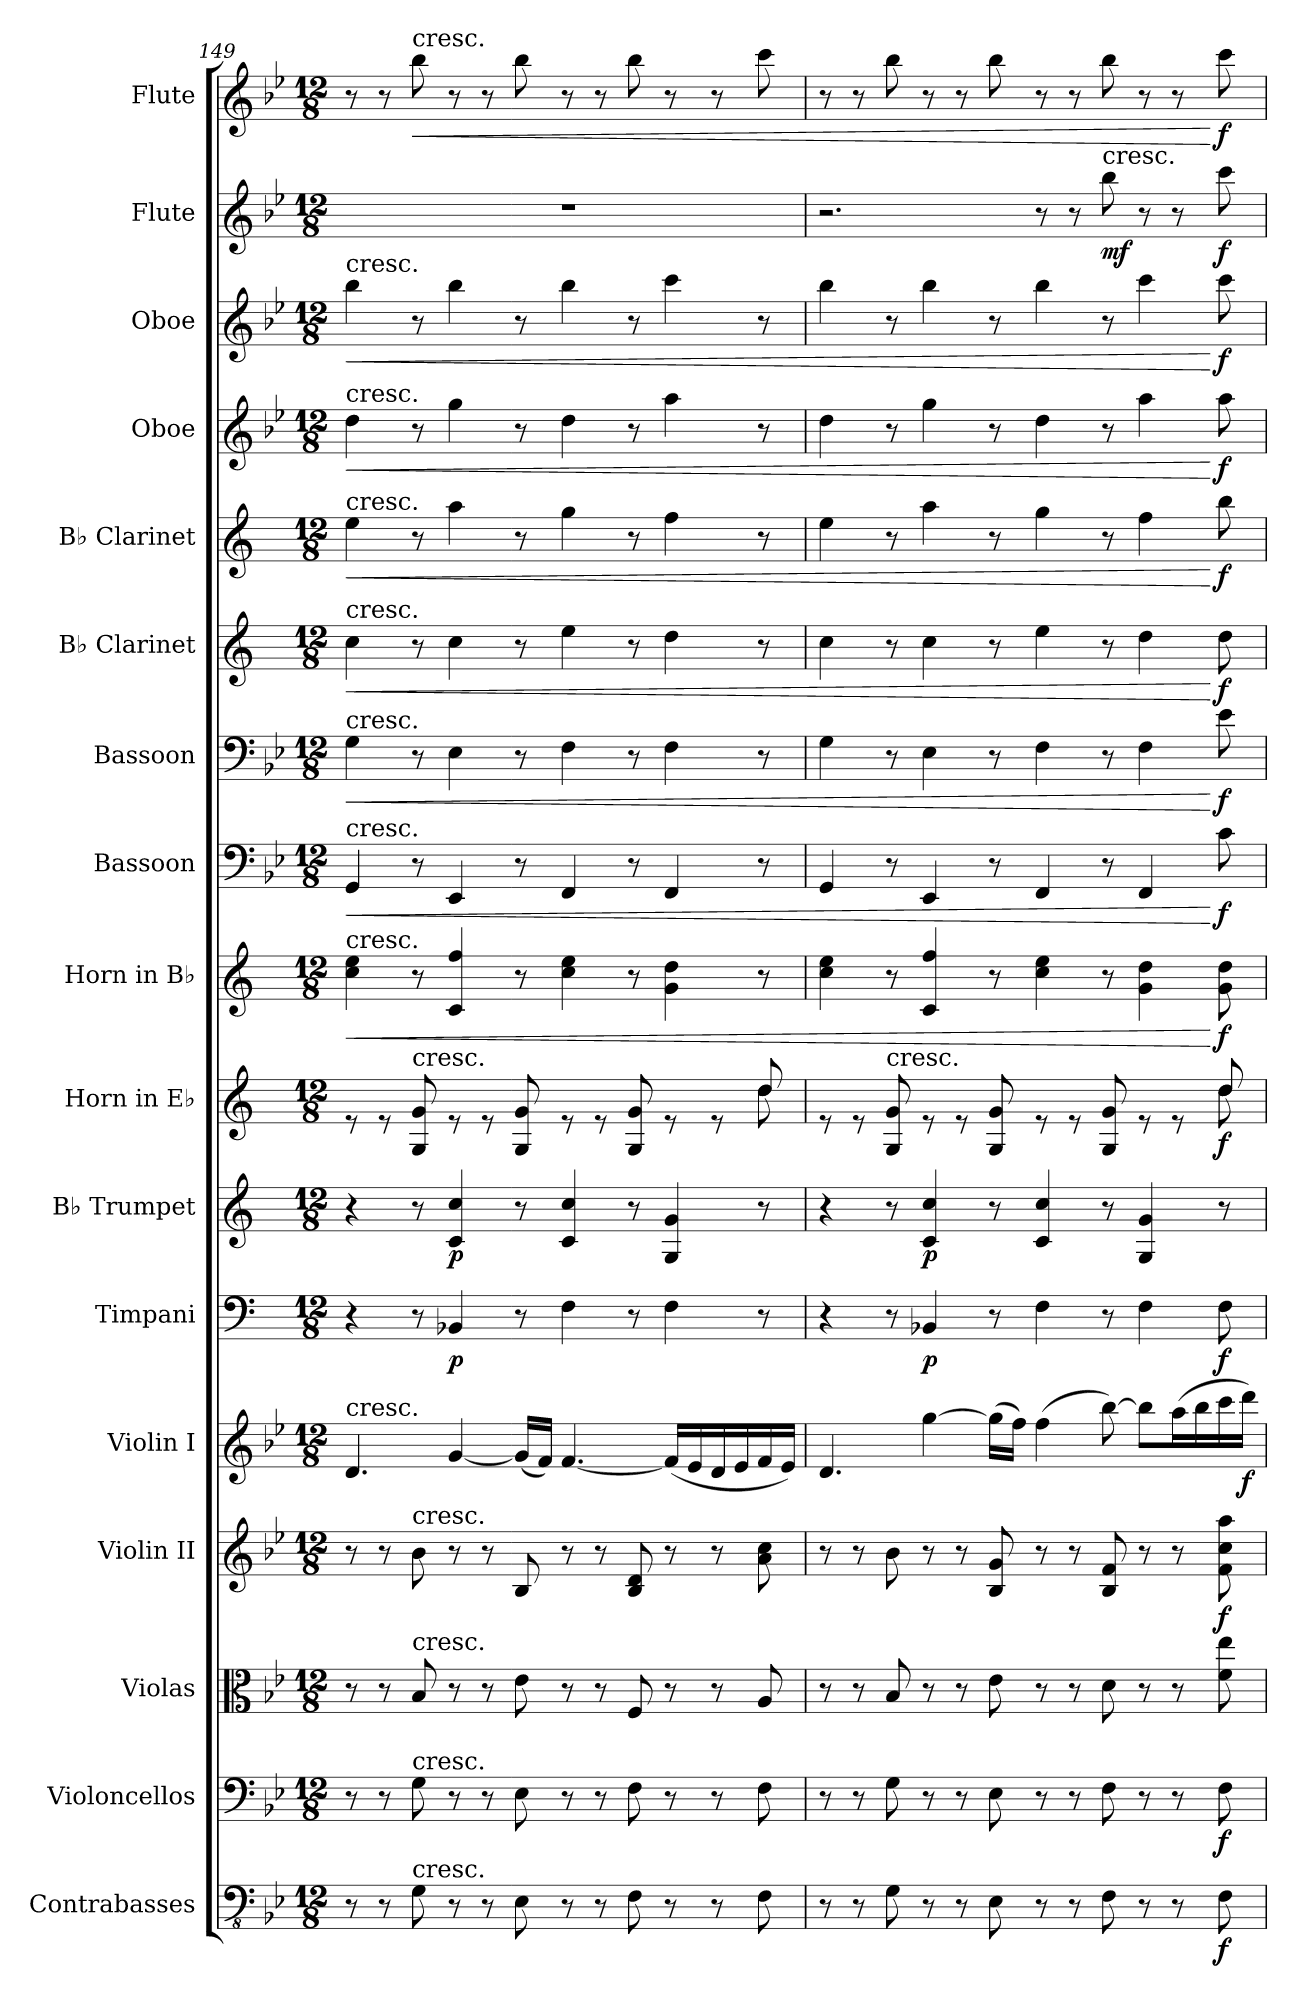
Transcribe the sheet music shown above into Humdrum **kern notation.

**kern	**dynam	**kern	**dynam	**kern	**kern	**dynam	**kern	**dynam	**kern	**dynam	**kern	**dynam	**kern	**dynam	**kern	**dynam	**kern	**dynam	**kern	**dynam	**kern	**dynam	**kern	**dynam	**kern	**dynam	**kern	**dynam	**kern	**dynam	**kern	**dynam
*part17	*part17	*part16	*part16	*part15	*part14	*part14	*part13	*part13	*part12	*part12	*part11	*part11	*part10	*part10	*part9	*part9	*part8	*part8	*part7	*part7	*part6	*part6	*part5	*part5	*part4	*part4	*part3	*part3	*part2	*part2	*part1	*part1
*staff17	*staff17	*staff16	*staff16	*staff15	*staff14	*staff14	*staff13	*staff13	*staff12	*staff12	*staff11	*staff11	*staff10	*staff10	*staff9	*staff9	*staff8	*staff8	*staff7	*staff7	*staff6	*staff6	*staff5	*staff5	*staff4	*staff4	*staff3	*staff3	*staff2	*staff2	*staff1	*staff1
*I"Contrabasses	*	*I"Violoncellos	*	*I"Violas	*I"Violin II	*	*I"Violin I	*	*I"Timpani	*	*I"B♭ Trumpet	*	*I"Horn in E♭	*	*I"Horn in B♭	*	*I"Bassoon	*	*I"Bassoon	*	*I"B♭ Clarinet	*	*I"B♭ Clarinet	*	*I"Oboe	*	*I"Oboe	*	*I"Flute	*	*I"Flute	*
*I'Cbs.	*	*I'Vcs.	*	*I'Vlas.	*I'Vln II.	*	*I'Vln I.	*	*I'Timp.	*	*I'B♭ Tpt.	*	*	*	*	*	*I'Bsn.	*	*I'Bsn.	*	*I'B♭ Cl.	*	*I'B♭ Cl.	*	*I'Ob.	*	*I'Ob.	*	*I'Fl.	*	*I'Fl.	*
*clefFv4	*	*clefF4	*	*clefC3	*clefG2	*	*clefG2	*	*clefF4	*	*clefG2	*	*clefG2	*	*clefG2	*	*clefF4	*	*clefF4	*	*clefG2	*	*clefG2	*	*clefG2	*	*clefG2	*	*clefG2	*	*clefG2	*
*	*	*	*	*	*	*	*	*	*	*	*ITrd1c2	*	*ITrd5c9	*	*ITrd1c2	*	*	*	*	*	*ITrd1c2	*	*ITrd1c2	*	*	*	*	*	*	*	*	*
*k[b-e-]	*	*k[b-e-]	*	*k[b-e-]	*k[b-e-]	*	*k[b-e-]	*	*k[]	*	*k[b-e-]	*	*k[b-e-a-]	*	*k[b-e-]	*	*k[b-e-]	*	*k[b-e-]	*	*k[b-e-]	*	*k[b-e-]	*	*k[b-e-]	*	*k[b-e-]	*	*k[b-e-]	*	*k[b-e-]	*
*M12/8	*	*M12/8	*	*M12/8	*M12/8	*	*M12/8	*	*M12/8	*	*M12/8	*	*M12/8	*	*M12/8	*	*M12/8	*	*M12/8	*	*M12/8	*	*M12/8	*	*M12/8	*	*M12/8	*	*M12/8	*	*M12/8	*
=149	=149	=149	=149	=149	=149	=149	=149	=149	=149	=149	=149	=149	=149	=149	=149	=149	=149	=149	=149	=149	=149	=149	=149	=149	=149	=149	=149	=149	=149	=149	=149	=149
*	*	*	*	*	*	*	*	*	*	*	*	*	*^	*	*	*	*	*	*	*	*	*	*	*	*	*	*	*	*	*	*	*
!	!	!	!	!	!	!	!	!	!	!	!	!	!	!	!	!	!	!	!	!	!	!	!	!	!	!	!	!LO:TX:a:t=cresc.	!	!	!	!	!
!	!	!	!	!	!	!	!	!	!	!	!	!	!	!	!	!	!	!	!	!	!	!	!	!	!	!LO:TX:a:t=cresc.	!	!	!	!	!	!	!
!	!	!	!	!	!	!	!	!	!	!	!	!	!	!	!	!	!	!	!	!	!	!	!	!LO:TX:a:t=cresc.	!	!	!	!	!	!	!	!	!
!	!	!	!	!	!	!	!	!	!	!	!	!	!	!	!	!	!	!	!	!	!	!LO:TX:a:t=cresc.	!	!	!	!	!	!	!	!	!	!	!
!	!	!	!	!	!	!	!	!	!	!	!	!	!	!	!	!	!	!	!	!LO:TX:a:t=cresc.	!	!	!	!	!	!	!	!	!	!	!	!	!
!	!	!	!	!	!	!	!	!	!	!	!	!	!	!	!	!	!	!LO:TX:a:t=cresc.	!	!	!	!	!	!	!	!	!	!	!	!	!	!	!
!	!	!	!	!	!	!	!	!	!	!	!	!	!	!	!	!LO:TX:a:t=cresc.	!	!	!	!	!	!	!	!	!	!	!	!	!	!	!	!	!
!	!	!	!	!	!	!	!LO:TX:a:t=cresc.	!	!	!	!	!	!	!	!	!	!	!	!	!	!	!	!	!	!	!	!	!	!	!	!	!	!
!	!	!	!	!	!	!	!	!	!	!	!	!	!	!	!	!	!LO:HP:b	!	!LO:HP:b	!	!LO:HP:b	!	!LO:HP:b	!	!LO:HP:b	!	!LO:HP:b	!	!LO:HP:b	!	!	!	!
8r	.	8r	.	8r	8r	.	4.d/	.	4r	.	4r	.	8re	4.ryy	.	4b-\ 4dd\	<	4GG/	<	4G\	<	4b-\	<	4dd\	<	4dd\	<	4bb-\	<	1.r	.	8r	.
8r	.	8r	.	8r	8r	.	.	.	.	.	.	.	8re	.	.	.	.	.	.	.	.	.	.	.	.	.	.	.	.	.	.	8r	.
!	!	!	!	!	!	!	!	!	!	!	!	!	!	!	!	!	!	!	!	!	!	!	!	!	!	!	!	!	!	!	!	!LO:TX:a:t=cresc.	!
!	!	!	!	!	!	!	!	!	!	!	!	!	!LO:TX:a:t=cresc.	!	!	!	!	!	!	!	!	!	!	!	!	!	!	!	!	!	!	!	!
!	!	!	!	!	!LO:TX:a:t=cresc.	!	!	!	!	!	!	!	!	!	!	!	!	!	!	!	!	!	!	!	!	!	!	!	!	!	!	!	!
!	!	!	!	!LO:TX:a:t=cresc.	!	!	!	!	!	!	!	!	!	!	!	!	!	!	!	!	!	!	!	!	!	!	!	!	!	!	!	!	!
!	!	!LO:TX:a:t=cresc.	!	!	!	!	!	!	!	!	!	!	!	!	!	!	!	!	!	!	!	!	!	!	!	!	!	!	!	!	!	!	!
!LO:TX:a:t=cresc.	!	!	!	!	!	!	!	!	!	!	!	!	!	!	!	!	!	!	!	!	!	!	!	!	!	!	!	!	!	!	!	!	!
!	!	!	!	!	!	!	!	!	!	!	!	!	!	!	!	!	!	!	!	!	!	!	!	!	!	!	!	!	!	!	!	!	!LO:HP:b
8GG\	.	8G\	.	8B-/	8b-\	.	.	.	8r	.	8r	.	8BB-/ 8B-/	.	.	8r	.	8r	.	8r	.	8r	.	8r	.	8r	.	8r	.	.	.	8bb-\	<
*	*	*	*	*	*	*	*	*	*	*	*	*	*v	*v	*	*	*	*	*	*	*	*	*	*	*	*	*	*	*	*	*	*	*
!	!	!	!	!	!	!	!	!	!	!LO:DY:b	!	!LO:DY:b	!	!	!	!	!	!	!	!	!	!	!	!	!	!	!	!	!	!	!	!
8r	.	8r	.	8r	8r	.	[4g/	.	4BB-X/	p	4B-/ 4b-/	p	8re	.	4B-/ 4ee-/	.	4EE-/	.	4E-\	.	4b-\	.	4gg\	.	4gg\	.	4bb-\	.	.	.	8r	.
8r	.	8r	.	8r	8r	.	.	.	.	.	.	.	8re	.	.	.	.	.	.	.	.	.	.	.	.	.	.	.	.	.	8r	.
8EE-\	.	8E-\	.	8e-\	8B-/	.	(16g/LL]	.	8r	.	8r	.	8BB-/ 8B-/	.	8r	.	8r	.	8r	.	8r	.	8r	.	8r	.	8r	.	.	.	8bb-\	.
.	.	.	.	.	.	.	16f/JJ)	.	.	.	.	.	.	.	.	.	.	.	.	.	.	.	.	.	.	.	.	.	.	.	.	.
8r	.	8r	.	8r	8r	.	[4.f/	.	4F\	.	4B-/ 4b-/	.	8re	.	4b-\ 4dd\	.	4FF/	.	4F\	.	4dd\	.	4ff\	.	4dd\	.	4bb-\	.	.	.	8r	.
8r	.	8r	.	8r	8r	.	.	.	.	.	.	.	8re	.	.	.	.	.	.	.	.	.	.	.	.	.	.	.	.	.	8r	.
8FF\	.	8F\	.	8F/	8B-/ 8d/	.	.	.	8r	.	8r	.	8BB-/ 8B-/	.	8r	.	8r	.	8r	.	8r	.	8r	.	8r	.	8r	.	.	.	8bb-\	.
8r	.	8r	.	8r	8r	.	(16f/LL]	.	4F\	.	4F/ 4f/	.	8re	.	4f\ 4cc\	.	4FF/	.	4F\	.	4cc\	.	4ee-\	.	4aa\	.	4ccc\	.	.	.	8r	.
.	.	.	.	.	.	.	16e-/	.	.	.	.	.	.	.	.	.	.	.	.	.	.	.	.	.	.	.	.	.	.	.	.	.
8r	.	8r	.	8r	8r	.	16d/	.	.	.	.	.	8re	.	.	.	.	.	.	.	.	.	.	.	.	.	.	.	.	.	8r	.
.	.	.	.	.	.	.	16e-/	.	.	.	.	.	.	.	.	.	.	.	.	.	.	.	.	.	.	.	.	.	.	.	.	.
*	*	*	*	*	*	*	*	*	*	*	*	*	*^	*	*	*	*	*	*	*	*	*	*	*	*	*	*	*	*	*	*	*
8FF\	.	8F\	.	8A/	8a\ 8cc\	.	16f/	.	8r	.	8r	.	8f\	8f/	.	8r	.	8r	.	8r	.	8r	.	8r	.	8r	.	8r	.	.	.	8ccc\	.
.	.	.	.	.	.	.	16e-/JJ)	.	.	.	.	.	.	.	.	.	.	.	.	.	.	.	.	.	.	.	.	.	.	.	.	.	.
!!LO:PB:g=z
=150	=150	=150	=150	=150	=150	=150	=150	=150	=150	=150	=150	=150	=150	=150	=150	=150	=150	=150	=150	=150	=150	=150	=150	=150	=150	=150	=150	=150	=150	=150	=150	=150	=150
8r	.	8r	.	8r	8r	.	4.d/	.	4r	.	4r	.	8re	4.ryy	.	4b-\ 4dd\	.	4GG/	.	4G\	.	4b-\	.	4dd\	.	4dd\	.	4bb-\	.	2.r	.	8r	.
8r	.	8r	.	8r	8r	.	.	.	.	.	.	.	8re	.	.	.	.	.	.	.	.	.	.	.	.	.	.	.	.	.	.	8r	.
!	!	!	!	!	!	!	!	!	!	!	!	!	!LO:TX:a:t=cresc.	!	!	!	!	!	!	!	!	!	!	!	!	!	!	!	!	!	!	!	!
8GG\	.	8G\	.	8B-/	8b-\	.	.	.	8r	.	8r	.	8BB-/ 8B-/	.	.	8r	.	8r	.	8r	.	8r	.	8r	.	8r	.	8r	.	.	.	8bb-\	.
*	*	*	*	*	*	*	*	*	*	*	*	*	*v	*v	*	*	*	*	*	*	*	*	*	*	*	*	*	*	*	*	*	*	*
!	!	!	!	!	!	!	!	!	!	!LO:DY:b	!	!LO:DY:b	!	!	!	!	!	!	!	!	!	!	!	!	!	!	!	!	!	!	!	!
8r	.	8r	.	8r	8r	.	[4gg\	.	4BB-X/	p	4B-/ 4b-/	p	8re	.	4B-/ 4ee-/	.	4EE-/	.	4E-\	.	4b-\	.	4gg\	.	4gg\	.	4bb-\	.	.	.	8r	.
8r	.	8r	.	8r	8r	.	.	.	.	.	.	.	8re	.	.	.	.	.	.	.	.	.	.	.	.	.	.	.	.	.	8r	.
8EE-\	.	8E-\	.	8e-\	8B-/ 8g/	.	(16gg\LL]	.	8r	.	8r	.	8BB-/ 8B-/	.	8r	.	8r	.	8r	.	8r	.	8r	.	8r	.	8r	.	.	.	8bb-\	.
.	.	.	.	.	.	.	16ff\JJ)	.	.	.	.	.	.	.	.	.	.	.	.	.	.	.	.	.	.	.	.	.	.	.	.	.
8r	.	8r	.	8r	8r	.	(4ff\	.	4F\	.	4B-/ 4b-/	.	8re	.	4b-\ 4dd\	.	4FF/	.	4F\	.	4dd\	.	4ff\	.	4dd\	.	4bb-\	.	8r	.	8r	.
8r	.	8r	.	8r	8r	.	.	.	.	.	.	.	8re	.	.	.	.	.	.	.	.	.	.	.	.	.	.	.	8r	.	8r	.
!	!	!	!	!	!	!	!	!	!	!	!	!	!	!	!	!	!	!	!	!	!	!	!	!	!	!	!	!	!LO:TX:a:t=cresc.	!	!	!
!	!	!	!	!	!	!	!	!	!	!	!	!	!	!	!	!	!	!	!	!	!	!	!	!	!	!	!	!	!	!LO:DY:b	!	!
8FF\	.	8F\	.	8d\	8B-/ 8f/	.	[8bb-\)	.	8r	.	8r	.	8BB-/ 8B-/	.	8r	.	8r	.	8r	.	8r	.	8r	.	8r	.	8r	.	8bb-\	mf	8bb-\	.
8r	.	8r	.	8r	8r	.	8bb-\L]	.	4F\	.	4F/ 4f/	.	8re	.	4f\ 4cc\	.	4FF/	.	4F\	.	4cc\	.	4ee-\	.	4aa\	.	4ccc\	.	8r	.	8r	.
8r	.	8r	.	8r	8r	.	(16aa\L	.	.	.	.	.	8re	.	.	.	.	.	.	.	.	.	.	.	.	.	.	.	8r	.	8r	.
.	.	.	.	.	.	.	16bb-\	.	.	.	.	.	.	.	.	.	.	.	.	.	.	.	.	.	.	.	.	.	.	.	.	.
*	*	*	*	*	*	*	*	*	*	*	*	*	*^	*	*	*	*	*	*	*	*	*	*	*	*	*	*	*	*	*	*	*
!	!LO:DY:b	!	!LO:DY:b	!	!	!LO:DY:b	!	!	!	!LO:DY:b	!	!	!	!	!LO:DY:b	!	!LO:DY:n=1:b	!	!LO:DY:n=1:b	!	!LO:DY:n=1:b	!	!LO:DY:n=1:b	!	!LO:DY:n=1:b	!	!LO:DY:n=1:b	!	!LO:DY:n=1:b	!	!LO:DY:b	!	!LO:DY:n=1:b
8FF\	f	8F\	f	8f\ 8ee-\	8f\ 8cc\ 8aa\	f	16ccc\	.	8F\	f	8r	.	8f\	8f/	f	8f\ 8cc\	[ f	8c\	[ f	8e-\	[ f	8cc\	[ f	8aa\	[ f	8aa\	[ f	8ccc\	[ f	8ccc\	f	8ccc\	[ f
!	!	!	!	!	!	!	!	!LO:DY:b	!	!	!	!	!	!	!	!	!	!	!	!	!	!	!	!	!	!	!	!	!	!	!	!	!
.	.	.	.	.	.	.	16ddd\JJ)	f	.	.	.	.	.	.	.	.	.	.	.	.	.	.	.	.	.	.	.	.	.	.	.	.	.
*	*	*	*	*	*	*	*	*	*	*	*	*	*v	*v	*	*	*	*	*	*	*	*	*	*	*	*	*	*	*	*	*	*	*
=	=	=	=	=	=	=	=	=	=	=	=	=	=	=	=	=	=	=	=	=	=	=	=	=	=	=	=	=	=	=	=	=
*-	*-	*-	*-	*-	*-	*-	*-	*-	*-	*-	*-	*-	*-	*-	*-	*-	*-	*-	*-	*-	*-	*-	*-	*-	*-	*-	*-	*-	*-	*-	*-	*-
